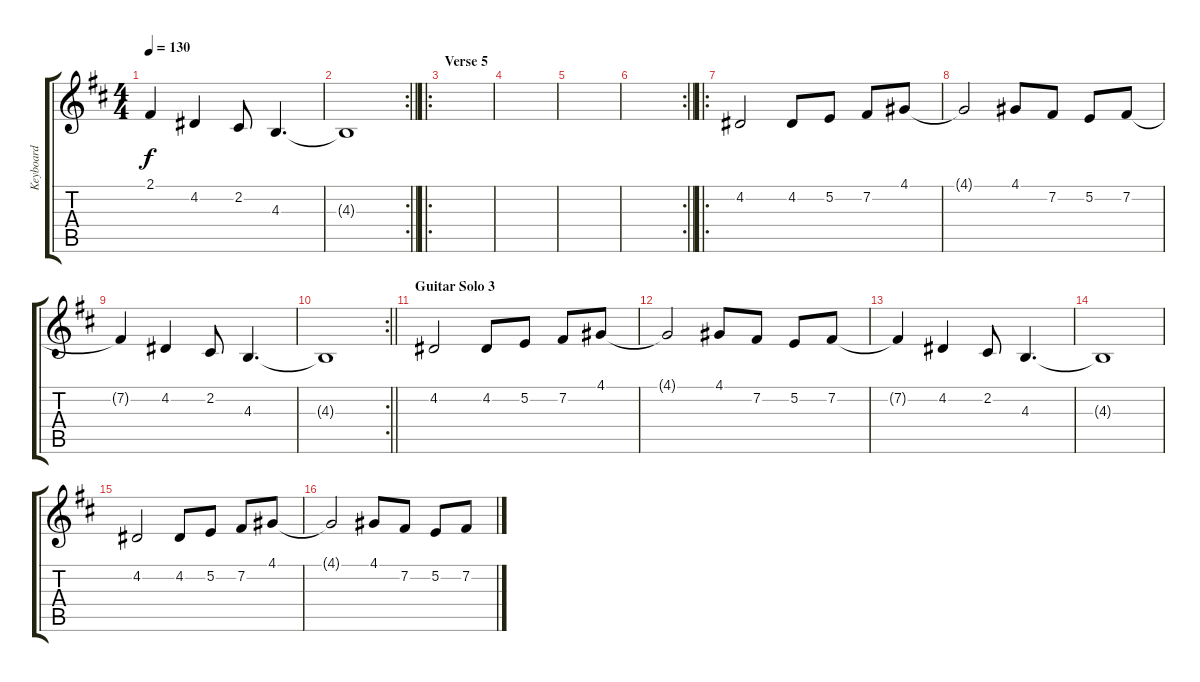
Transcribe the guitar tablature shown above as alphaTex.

\track ("Keyboard" "Keyboard") {instrument lead2sawtooth}
\staff {score tabs}
\tuning (E4 B3 G3 D3 A2 E2) {hide}
\ts (4 4)
\tempo 130
\clef g2
\ks d
2.1{t}.4{dy f} 4.2.4 2.2.8 4.3.4{d} |
\rc 2
\barLineRight lightlight
4.3{t}.1 |
\ro
\section ("" "Verse 5")
|
|
|
\rc 2
\barLineRight lightlight
|
\ro
4.2.2 4.2.8 5.2.8 7.2.8 4.1.8 |
4.1{t}.2 4.1.8 7.2.8 5.2.8 7.2.8 |
7.2{t}.4 4.2.4 2.2.8 4.3.4{d} |
\rc 2
\barLineRight lightlight
4.3{t}.1 |
\section ("" "Guitar Solo 3")
4.2.2 4.2.8 5.2.8 7.2.8 4.1.8 |
4.1{t}.2 4.1.8 7.2.8 5.2.8 7.2.8 |
7.2{t}.4 4.2.4 2.2.8 4.3.4{d} |
4.3{t}.1 |
4.2.2 4.2.8 5.2.8 7.2.8 4.1.8 |
4.1{t}.2 4.1.8 7.2.8 5.2.8 7.2.8
